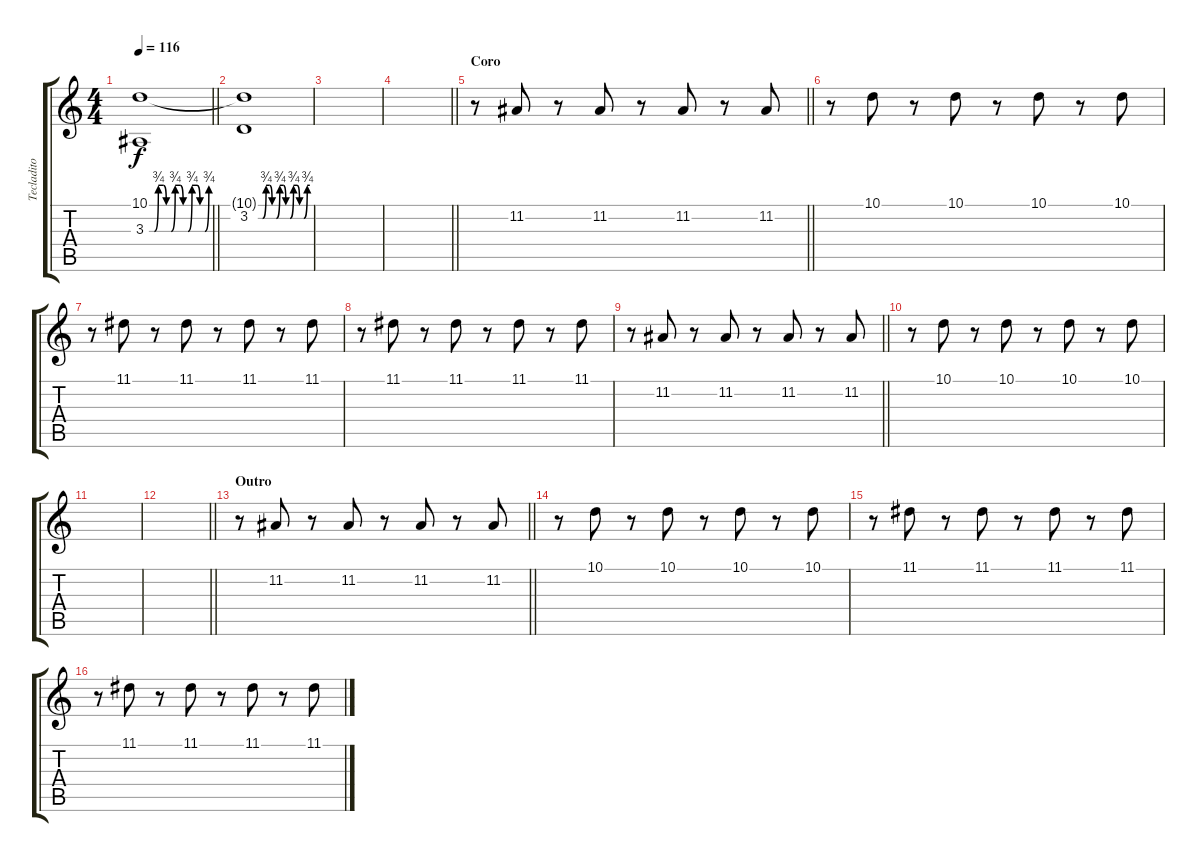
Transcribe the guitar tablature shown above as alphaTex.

\track ("Tecladito" "Tecladito") {instrument lead1square}
\staff {score tabs}
\tuning (E4 B3 G3 D3 A2 E2) {hide}
\ts (4 4)
\tempo 116
\clef g2
\barLineRight lightlight
\ks c
(10.1 3.3{be (custom 0 0 5 0 9 3 14 3 17 0 22 0 26 3 31 3 34 0 39 0 43 3 48 3 51 0 56 0 60 3)}).1{dy f volume 10} |
(10.1{t} 3.2{be (custom 0 0 5 0 9 3 13 3 16 0 21 0 25 3 29 3 32 0 37 0 41 3 45 3 48 0 53 0 57 3 60 3)}).1{volume 15} |
|
\barLineRight lightlight
|
\section ("" "Coro")
\barLineRight lightlight
r.8 11.2.8 r.8 11.2.8 r.8 11.2.8 r.8 11.2.8 |
r.8 10.1.8 r.8 10.1.8 r.8 10.1.8 r.8 10.1.8 |
r.8 11.1.8 r.8 11.1.8 r.8 11.1.8 r.8 11.1.8 |
r.8 11.1.8 r.8 11.1.8 r.8 11.1.8 r.8 11.1.8 |
\barLineRight lightlight
r.8 11.2.8 r.8 11.2.8 r.8 11.2.8 r.8 11.2.8 |
r.8 10.1.8 r.8 10.1.8 r.8 10.1.8 r.8 10.1.8 |
|
\barLineRight lightlight
|
\section ("" "Outro")
\barLineRight lightlight
r.8 11.2.8 r.8 11.2.8 r.8 11.2.8 r.8 11.2.8 |
r.8 10.1.8 r.8 10.1.8 r.8 10.1.8 r.8 10.1.8 |
r.8 11.1.8 r.8 11.1.8 r.8 11.1.8 r.8 11.1.8 |
r.8 11.1.8 r.8 11.1.8 r.8 11.1.8 r.8 11.1.8
